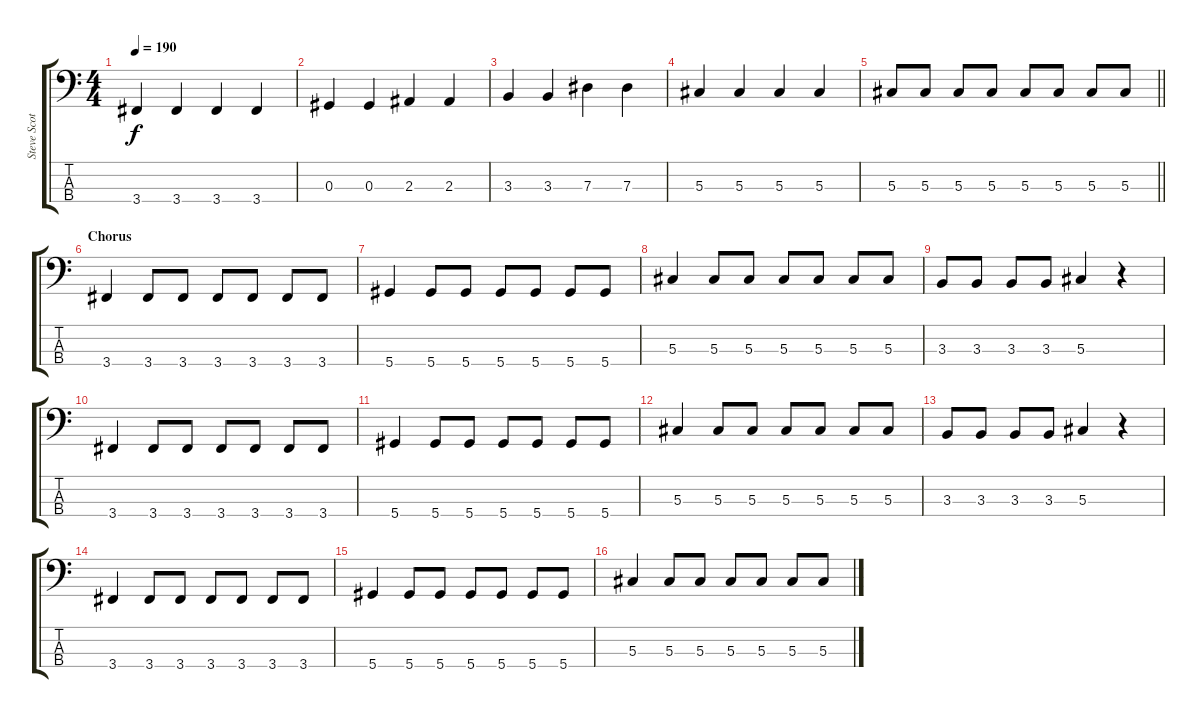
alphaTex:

\track ("Steve Scott" "Steve Scot") {instrument electricbassfinger}
\staff {score tabs}
\tuning (Gb2 Db2 Ab1 Eb1) {hide}
\ts (4 4)
\tempo 190
\clef f4
\ks c
3.4.4{dy f} 3.4.4 3.4.4 3.4.4 |
0.3.4 0.3.4 2.3.4 2.3.4 |
3.3.4 3.3.4 7.3.4 7.3.4 |
5.3.4 5.3.4 5.3.4 5.3.4 |
\barLineRight lightlight
5.3.8 5.3.8 5.3.8 5.3.8 5.3.8 5.3.8 5.3.8 5.3.8 |
\section ("" "Chorus")
3.4.4 3.4.8 3.4.8 3.4.8 3.4.8 3.4.8 3.4.8 |
5.4.4 5.4.8 5.4.8 5.4.8 5.4.8 5.4.8 5.4.8 |
5.3.4 5.3.8 5.3.8 5.3.8 5.3.8 5.3.8 5.3.8 |
3.3.8 3.3.8 3.3.8 3.3.8 5.3.4 r.4 |
3.4.4 3.4.8 3.4.8 3.4.8 3.4.8 3.4.8 3.4.8 |
5.4.4 5.4.8 5.4.8 5.4.8 5.4.8 5.4.8 5.4.8 |
5.3.4 5.3.8 5.3.8 5.3.8 5.3.8 5.3.8 5.3.8 |
3.3.8 3.3.8 3.3.8 3.3.8 5.3.4 r.4 |
3.4.4 3.4.8 3.4.8 3.4.8 3.4.8 3.4.8 3.4.8 |
5.4.4 5.4.8 5.4.8 5.4.8 5.4.8 5.4.8 5.4.8 |
5.3.4 5.3.8 5.3.8 5.3.8 5.3.8 5.3.8 5.3.8
